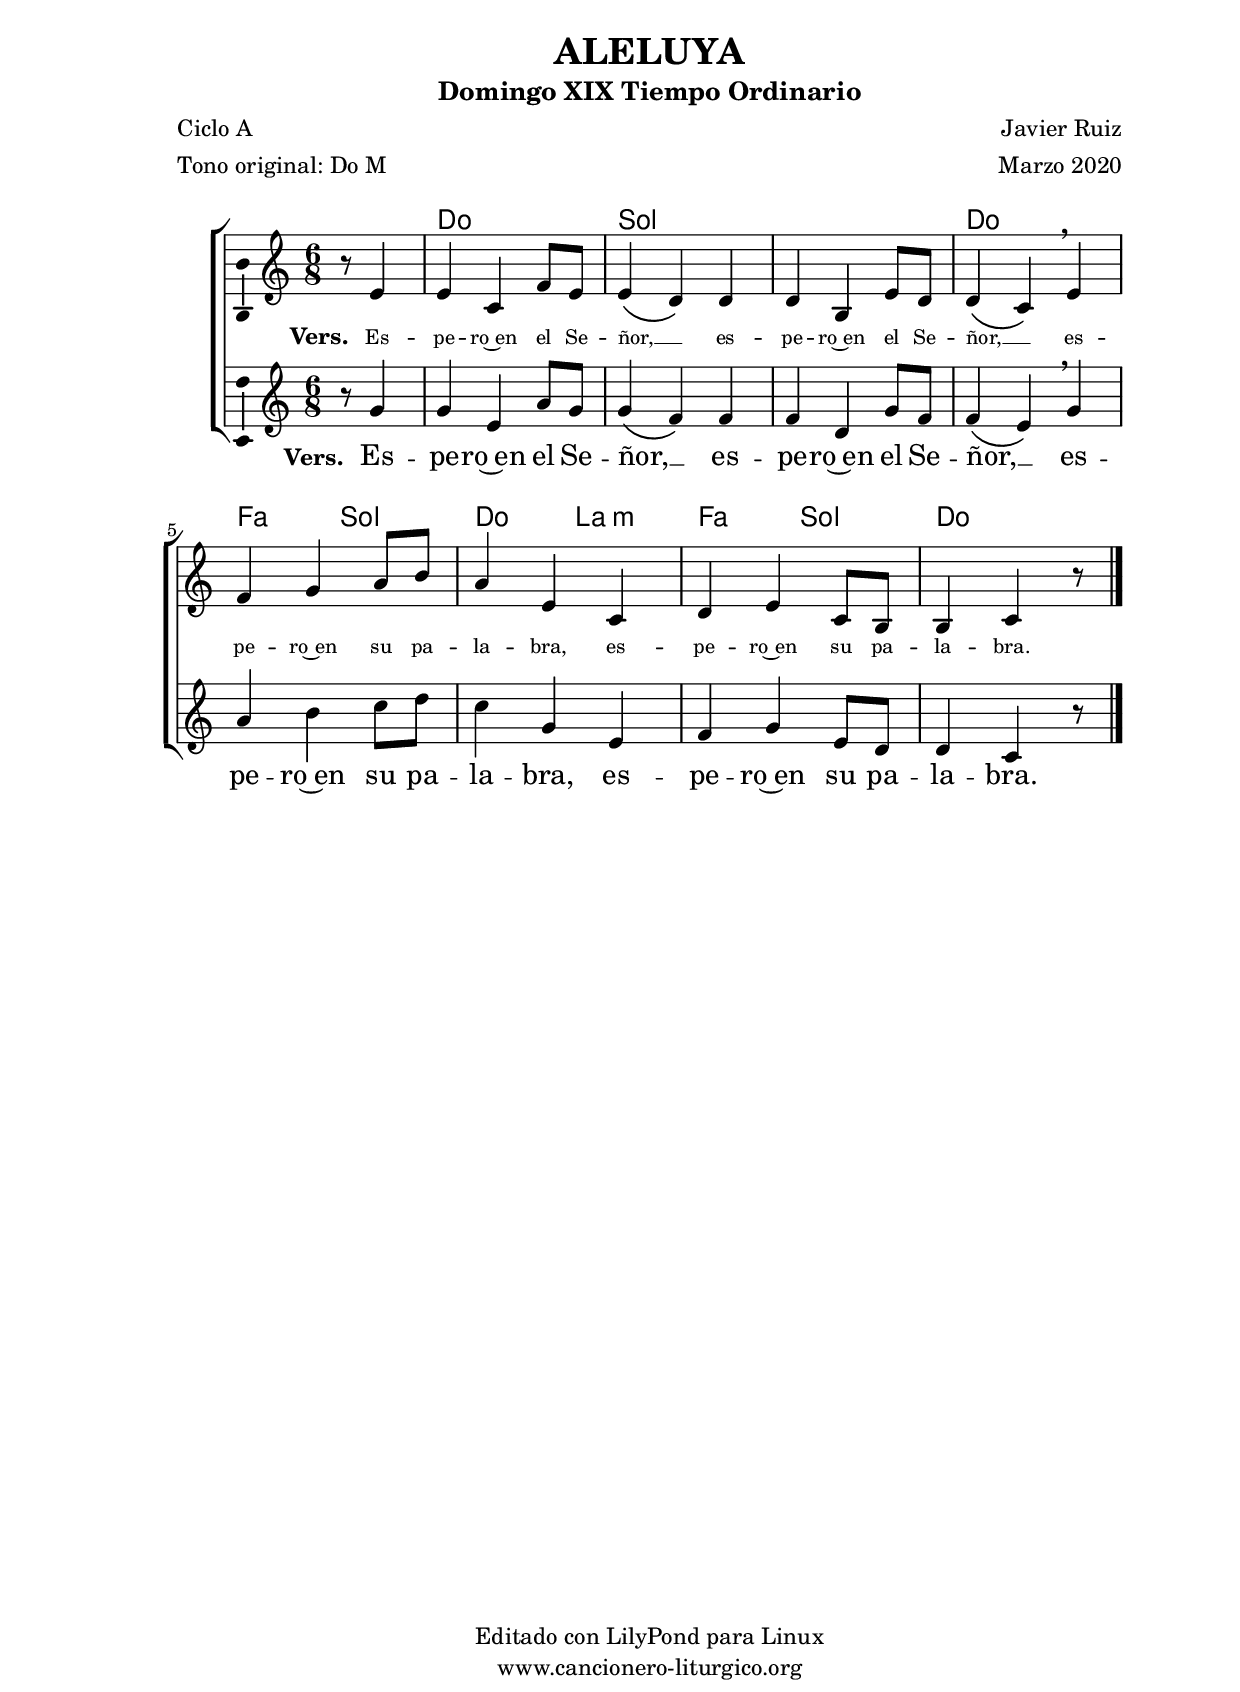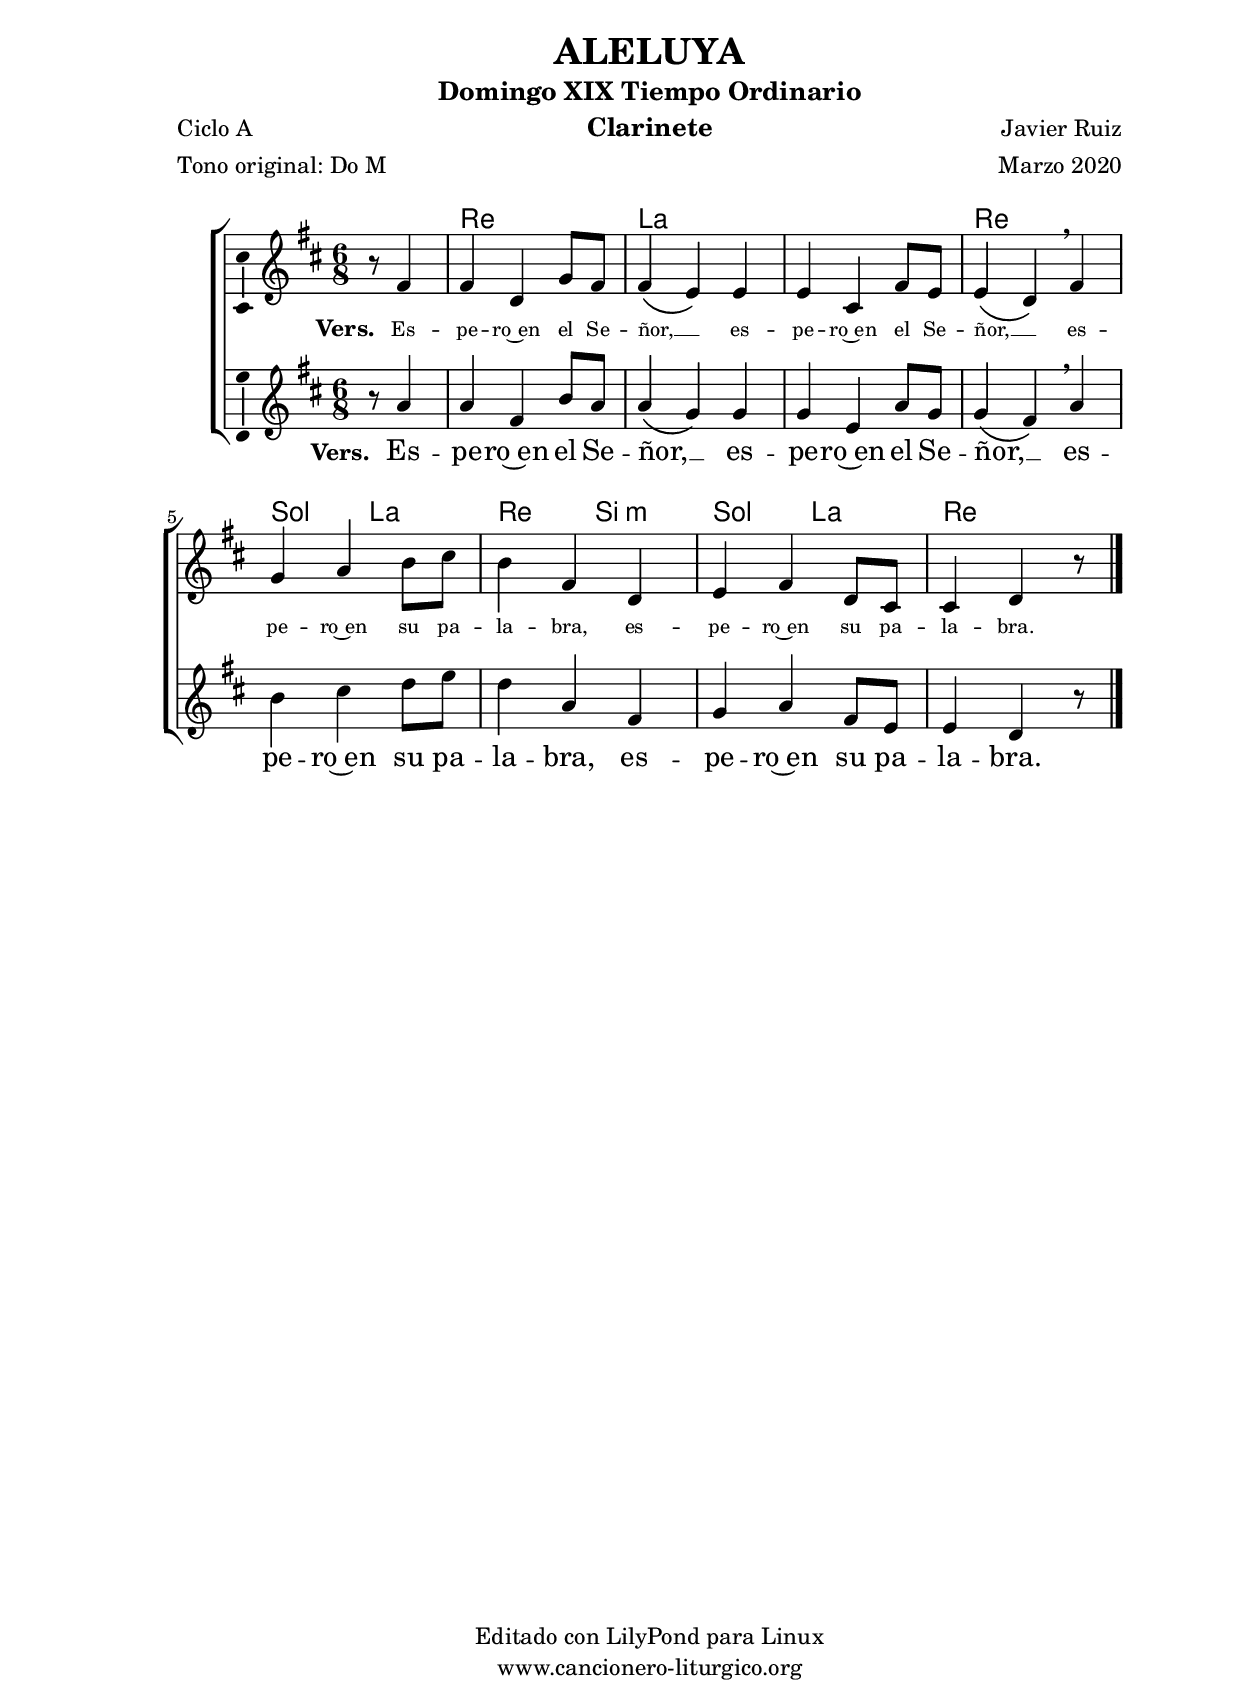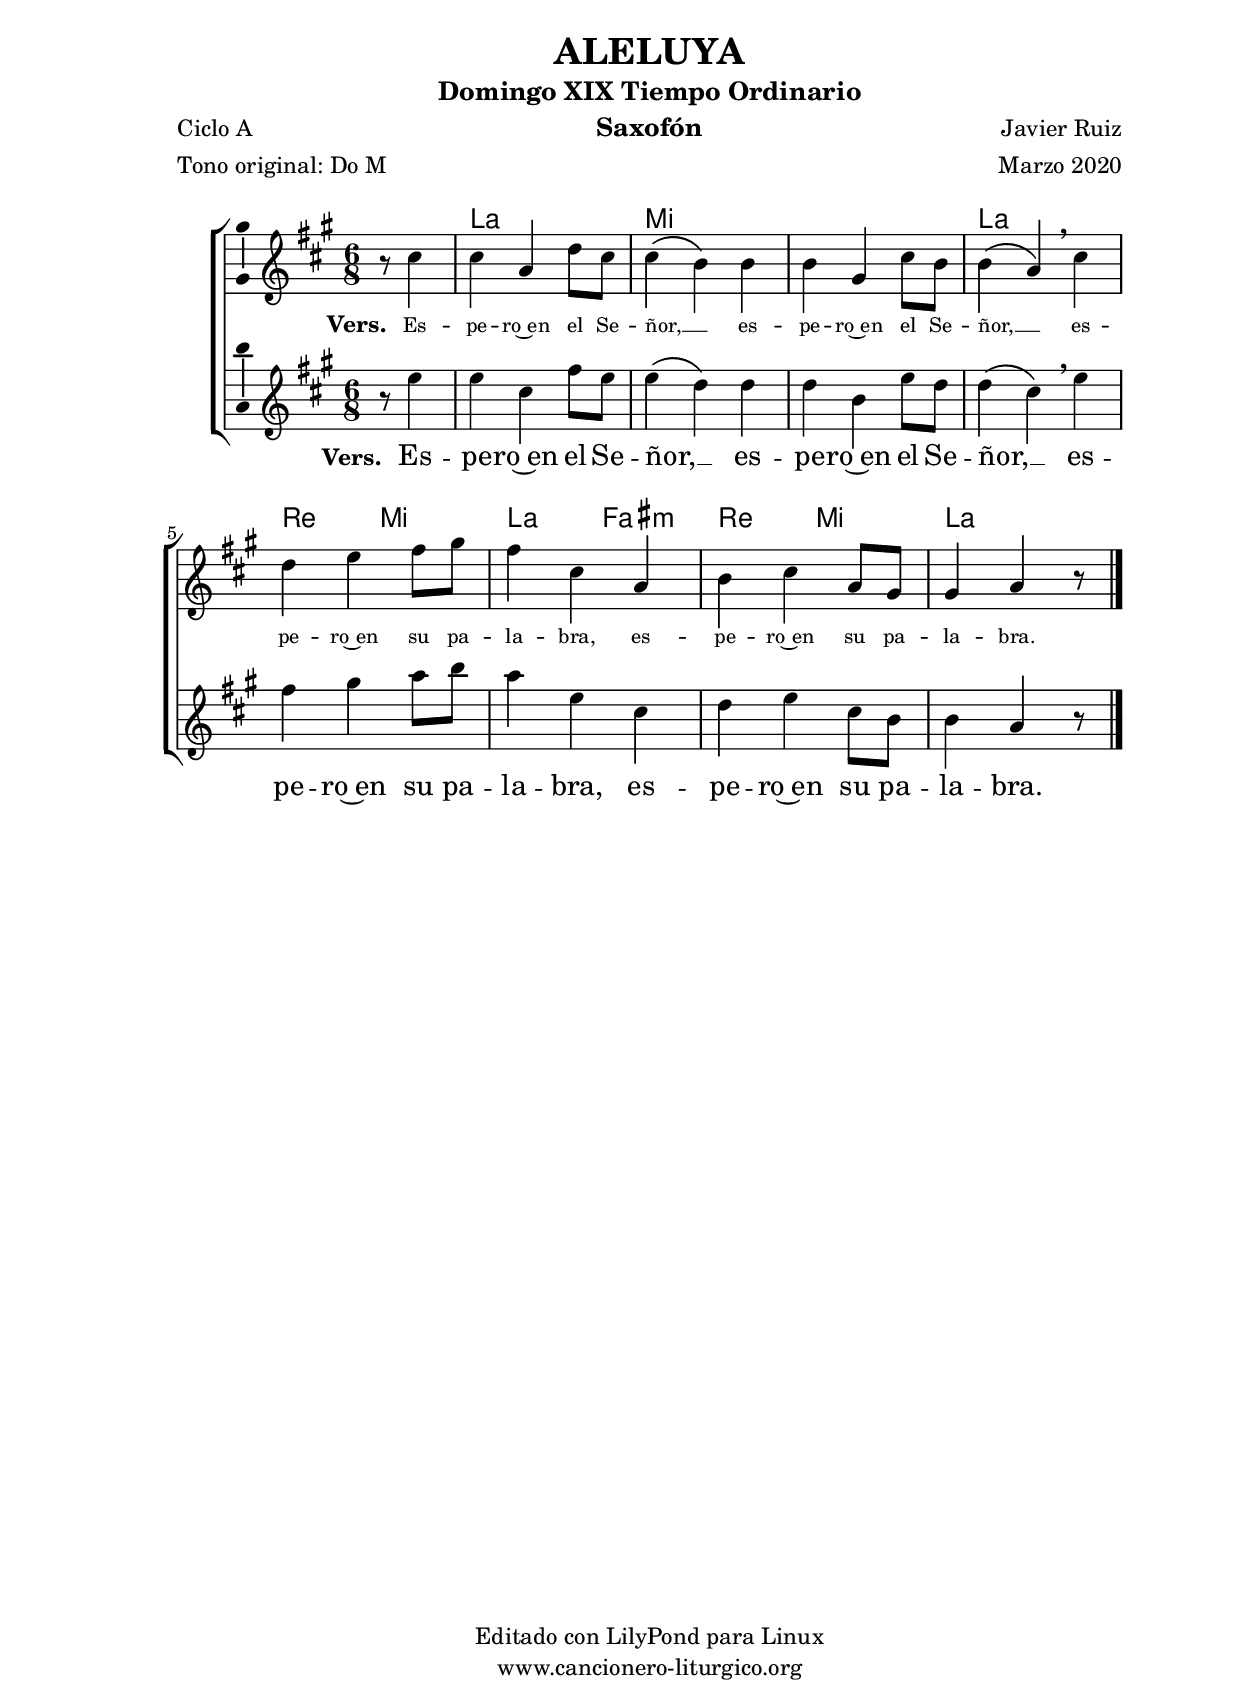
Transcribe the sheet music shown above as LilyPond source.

%
%para convertir .midi en .wav:
%timidity filename.midi -Ow -o finename.wav
%
%
%Para convertir de .wav a .mp3:
%lame -h -m j filename.wav
%
%
%para escuchar el midi:
%timidity nombrefichero.midi
%


%versión de lilypond para la que se ha escrito esta partitura:
\version "2.16.0"

	%Tamaño papel
	#(set-default-paper-size "a4")
	%Tamaño partitura
	#(set-global-staff-size 20)
	%No responde al pulsar sobre una nota
	#(ly:set-option 'point-and-click #f)

%parámetros del encabezamiento:
\header {
	title = "ALELUYA"
	subtitle = "Domingo XIX Tiempo Ordinario"
	composer = "Javier Ruiz"
	poet = "Ciclo A"
	meter = "Tono original: Do M"
	arranger = "Marzo 2020"
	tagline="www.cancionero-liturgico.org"
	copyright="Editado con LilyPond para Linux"
	}

%parámetros asociados al papel:
\paper  {
	oddHeaderMarkup = \markup {\fill-line { \on-the-fly #not-first-page \fromproperty #'header:title \on-the-fly #not-first-page \fromproperty #'header:composer }}
	evenHeaderMarkup = \markup {\fill-line { \fromproperty #'header:composer \fromproperty #'header:title }}
	#(set-paper-size "a4")
	print-page-number = ##f
	first-page-number = 1
	print-first-page-number = ##f
%	head-separation = 3.0 \cm
	top-margin = 1.5 \cm
%	top-margin = 2.0 \cm
%%%	bottom-margin = 0.5\cm
	bottom-margin = 0.2\cm
	left-margin = 3.0 \cm
	line-width = 16.0 \cm 
	indent = 8\mm
	interscoreline = 2.\mm
	between-system-space = 15\mm
%	para que las partituras no llenen la hoja:
	ragged-bottom = ##t
%	idem para la última hoja:
	ragged-last-bottom = ##f
%	para que las partituras llenen el ancho del papel:
	ragged-last = ##f
	after-title-space = 2.5 \cm
%page-count=2
system-count=2

	%Flexible Vertical Spacing
%	markup-markup-spacing =
%	#'((basic-distance . 15) (minimum-distance . 15) (padding . 3))
	markup-system-spacing =
	#'((basic-distance . 15) (minimum-distance . 15) (padding . 3))
	system-system-spacing =
	#'((basic-distance . 15) (minimum-distance . 15) (padding . 3))
	score-system-spacing =
	#'((basic-distance . 15) (minimum-distance . 15) (padding . 5))
%	top-system-spacing = % header
%	#'((basic-distance . 8) (minimum-distance . 0) (padding . 0))
%	top-markup-spacing =
%	#'((basic-distance . 20) (minimum-distance . 20) (padding . 0))
	last-bottom-spacing = % footer
	#'((basic-distance . 5) (minimum-distance . 5) (padding . 0))
%	score-markup-spacing =
%	#'((basic-distance . 16) (minimum-distance . 13) (padding . 0))

	}


%parámetros que afectan a toda la partitura:
global =  {
	%clave de sol (G):
	\clef G
	%armadura:
%	\transpose ees f
	\key c \major
	\tempo 4.=60
	\set Score.tempoHideNote = ##t
	}


acordes = {
	\italianChords
	\chordmode {
%	\transpose ees f
{

s4.
c4. c g g g g c c f g c a:m f g c c4

	}
	}
}


melodiatrompeta = 
%	\transpose ees f
{

	\relative c''{
	\time 6/8

\partial4.
r4.
r2.
r8 g16 a b c d4.
r2.
r8 c16 d e f g4.
r2.
r8 c,16 b a g a4.
r2.
r8 c16 d c b c4

}
	\bar "|."
	}


melodiatres = 
%	\transpose ees f
{

	\relative c'{
	\time 6/8

\partial4.
r8 e4
e4 c4 f8 e
e4 \(d4\) \noBeam d4
d4 b4 e8 d
d4 \(c4\) \breathe e4
f4 g4 a8 b
a4 e4 c4
d4 e4 c8 b
b4 c4 r8

}

	\bar "|."
	}


melodiabajo = 
%	\transpose ees f
{

	%clave de fa (F):
	\clef F

	\relative c{
	\time 6/8

\partial4.
r4.
c4 c8 c4.
g4 g8 g4.
g4 g8 g4.
c4 c8 c4.
f4 f8 g4 g8
c,4 c8 a4 a8
f'4 f8 g4 g8
c,4 c8 c4

}

	\bar "|."
	}


melodia = 
%	\transpose ees f
{

	\relative c'{
	\time 6/8

\partial4.
r8 g'4
g4 e4 a8 g
g4 \(f4\) \noBeam f4
f4 d4 g8 f
f4 \(e4\) \breathe g4
a4 b4 c8 d
c4 g4 e4
f4 g4 e8 d
d4 c4 r8

}

	\bar "|."
	}


texto = \lyricmode {
\set stanza =#"Vers. "
Es -- pe -- ro~en el Se -- ñor, __ _
es -- pe -- ro~en el Se -- ñor, __ _
es -- pe -- ro~en su pa -- la -- bra,
es -- pe -- ro~en su pa -- la -- bra.
	}

textotres = \lyricmode {
\override LyricText #'font-size = #-1
\set stanza =#"Vers. "
Es -- pe -- ro~en el Se -- ñor, __ _
es -- pe -- ro~en el Se -- ñor, __ _
es -- pe -- ro~en su pa -- la -- bra,
es -- pe -- ro~en su pa -- la -- bra.
	}


acordesStaff = \context ChordNames = acordesStaff <<
	\set chordChanges = ##t
	\acordes
	>>

voztrompetaStaff = \context Voice = voztrompetaStaff
<<
	\override Staff.StaffSymbol #'staff-space = #(magstep -0.35)
	\set Staff.midiInstrument = #"trumpet"
	\set Staff.midiMinimumVolume = #0.4
	\set Staff.midiMaximumVolume = #0.6
	\global
	\melodiatrompeta
	>>

voztresStaff = \context Voice = voztresStaff
\with {\consists "Ambitus_engraver"}
<<
%	\override Staff.StaffSymbol #'staff-space = #(magstep -0.35)
	\set Staff.midiInstrument = #"violin"
	\set Staff.midiMinimumVolume = #0.6
	\set Staff.midiMaximumVolume = #0.8
	\global
	\relative c' \melodiatres
	>>

vozStaff = \context Voice = vozStaff
\with {\consists "Ambitus_engraver"}
<<
%	\set Staff.instrumentName = ""
%	\set Staff.shortInstrumentName = ""
%	\set Staff.midiInstrument = #"clarinet"
%	\set Staff.midiInstrument = #"cello"
	\set Staff.midiInstrument = #"flute"
%	\set Staff.midiInstrument = #"electric guitar (jazz)"
%	\set Staff.midiInstrument = #"english horn"
%	\set Staff.midiInstrument = #"violin"
%	\set Staff.midiInstrument = #"glockenspiel"
	\set Staff.midiMinimumVolume = #0.8
	\set Staff.midiMaximumVolume = #1.0
	\global
	\melodia
	>>

vozbajoStaff = \context Voice = vozbajoStaff
<<
	\override Staff.StaffSymbol #'staff-space = #(magstep -0.35)
	\set Staff.midiInstrument = #"english horn"
	\set Staff.midiMinimumVolume = #0.6
	\set Staff.midiMaximumVolume = #0.8
	\global
	\melodiabajo
	>>

textoStaff = \context Lyrics = textoStaff <<
	\lyricsto vozStaff \texto
	>>

textotresStaff = \context Lyrics = textotresStaff <<
	\lyricsto voztresStaff \textotres
	>>


\book {
	\score {
		<<
		\context ChoirStaff {
%			\override StaffGroup.SystemStartBracket #'collapse-height = #1
%			\override Score.SystemStartBar #'collapse-height = #1
			<<
			\acordesStaff
%			\voztrompetaStaff
			\voztresStaff
			\textotresStaff
			\vozStaff
			\textoStaff
%			\vozbajoStaff
			>>
			}
		>>
		\layout {
	    		\context {
				\Lyrics
				\override LyricText #'font-size = #2
				}
	   		 \context {
				\Score
				\override StaffSymbol #'staff-space = #(magstep +3)
				}
			}
		}
	\score {
		\unfoldRepeats
		<<
		\context ChoirStaff {
			<<
			\acordesStaff
			\voztrompetaStaff
			\voztresStaff
			\vozStaff
			\vozbajoStaff
			>>
			}
		>>
		\midi {
	  		\context {
	  			\Score
				tempoWholesPerMinute = #(ly:make-moment 70 4)
				}
			}
		}
	}


%Partitura para clarinete
#(define output-suffix "C")
\book {
	\header{
		instrument = "Clarinete"
		}
	\score {
		<<
		\context ChoirStaff {
%			\override StaffGroup.SystemStartBracket #'collapse-height = #1
%			\override Score.SystemStartBar #'collapse-height = #1
\transpose c d
			<<
			\acordesStaff
%			\voztrompetaStaff
			\voztresStaff
			\textotresStaff
			\vozStaff
			\textoStaff
%			\vozbajoStaff
			>>
			}
		>>
		\layout {
	    		\context {
				\Lyrics
				\override LyricText #'font-size = #2
				}
	   		 \context {
				\Score
				\override StaffSymbol #'staff-space = #(magstep +3)
				}
			}
		}
	}


%Partitura para saxofón
#(define output-suffix "S")
\book {
	\header{
		instrument = "Saxofón"
		}
	\score {
		<<
		\context ChoirStaff {
%			\override StaffGroup.SystemStartBracket #'collapse-height = #1
%			\override Score.SystemStartBar #'collapse-height = #1
\transpose c a
			<<
			\acordesStaff
%			\voztrompetaStaff
			\voztresStaff
			\textotresStaff
			\vozStaff
			\textoStaff
%			\vozbajoStaff
			>>
			}
		>>
		\layout {
	    		\context {
				\Lyrics
				\override LyricText #'font-size = #2
				}
	   		 \context {
				\Score
				\override StaffSymbol #'staff-space = #(magstep +3)
				}
			}
		}
	}


